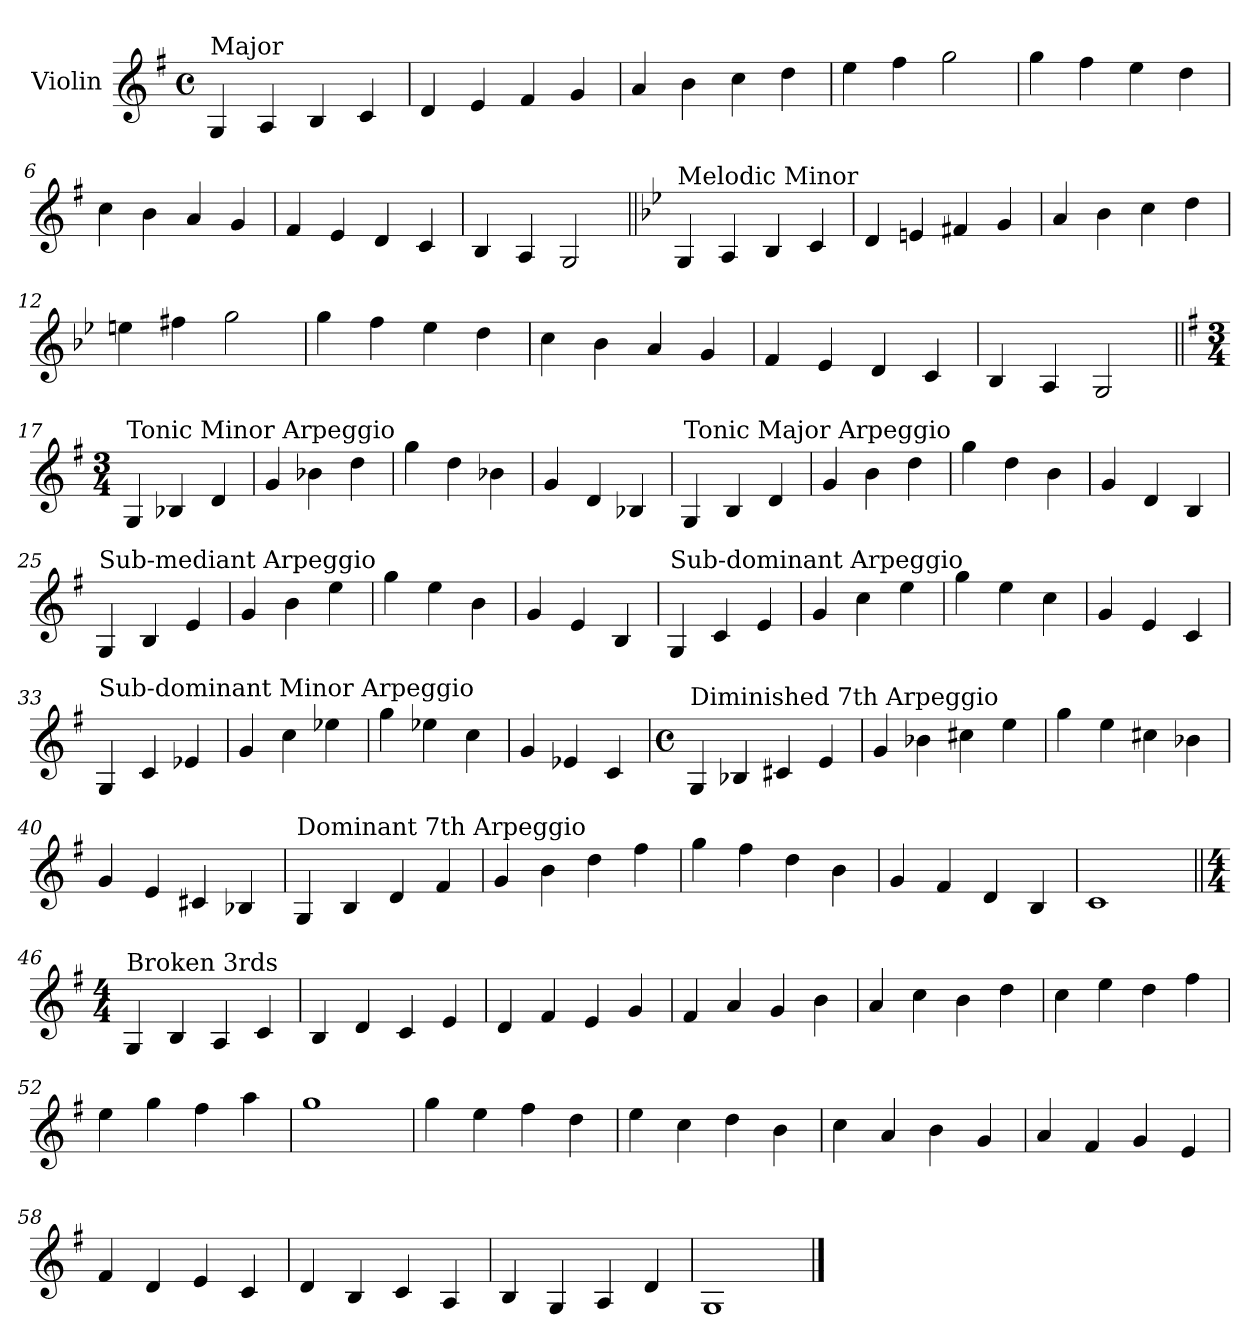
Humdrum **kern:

**kern
*part1
*staff1
*I"Violin
*I'Vln.
*clefG2
*k[f#]
*M4/4
*met(c)
*MM80
=1
!LO:TX:a:t=Major
4G/
4A/
4B/
4c/
=2
4d/
4e/
4f#/
4g/
=3
4a/
4b\
4cc\
4dd\
=4
4ee\
4ff#\
2gg\
=5
4gg\
4ff#\
4ee\
4dd\
=6
4cc\
4b\
4a/
4g/
=7
4f#/
4e/
4d/
4c/
=8
4B/
4A/
2G/
!!LO:LB:g=z
=9||
*k[b-e-]
!LO:TX:a:t=Melodic Minor
4G/
4A/
4B-/
4c/
=10
4d/
4en/
4f#X/
4g/
=11
4a/
4b-\
4cc\
4dd\
=12
4een\
4ff#X\
2gg\
=13
4gg\
4ff\
4ee-\
4dd\
=14
4cc\
4b-\
4a/
4g/
=15
4f/
4e-/
4d/
4c/
=16
4B-/
4A/
2G/
!!LO:LB:g=z
=17||
*k[f#]
*M3/4
!LO:TX:a:t=Tonic Minor Arpeggio
4G/
4B-X/
4d/
=18
4g/
4b-X\
4dd\
=19
4gg\
4dd\
4b-X\
=20
4g/
4d/
4B-X/
=21
!LO:TX:a:t=Tonic Major Arpeggio
4G/
4B/
4d/
=22
4g/
4b\
4dd\
=23
4gg\
4dd\
4b\
=24
4g/
4d/
4B/
!!LO:LB:g=z
=25
!LO:TX:a:t=Sub-mediant Arpeggio
4G/
4B/
4e/
=26
4g/
4b\
4ee\
=27
4gg\
4ee\
4b\
=28
4g/
4e/
4B/
=29
!LO:TX:a:t=Sub-dominant Arpeggio
4G/
4c/
4e/
=30
4g/
4cc\
4ee\
=31
4gg\
4ee\
4cc\
=32
4g/
4e/
4c/
!!LO:LB:g=z
=33
!LO:TX:a:t=Sub-dominant Minor Arpeggio
4G/
4c/
4e-X/
=34
4g/
4cc\
4ee-X\
=35
4gg\
4ee-X\
4cc\
=36
4g/
4e-X/
4c/
=37
*M4/4
*met(c)
!LO:TX:a:t=Diminished 7th Arpeggio
4G/
4B-X/
4c#X/
4e/
=38
4g/
4b-X\
4cc#X\
4ee\
=39
4gg\
4ee\
4cc#X\
4b-X\
=40
4g/
4e/
4c#X/
4B-X/
!!LO:LB:g=z
=41
!LO:TX:a:t=Dominant 7th Arpeggio
4G/
4B/
4d/
4f#/
=42
4g/
4b\
4dd\
4ff#\
=43
4gg\
4ff#\
4dd\
4b\
=44
4g/
4f#/
4d/
4B/
=45
1c
!!LO:LB:g=z
=46||
*M4/4
!LO:TX:a:t=Broken 3rds
4G/
4B/
4A/
4c/
=47
4B/
4d/
4c/
4e/
=48
4d/
4f#/
4e/
4g/
=49
4f#/
4a/
4g/
4b\
=50
4a/
4cc\
4b\
4dd\
=51
4cc\
4ee\
4dd\
4ff#\
=52
4ee\
4gg\
4ff#\
4aa\
=53
1gg
=54
4gg\
4ee\
4ff#\
4dd\
!!LO:LB:g=z
=55
4ee\
4cc\
4dd\
4b\
=56
4cc\
4a/
4b\
4g/
=57
4a/
4f#/
4g/
4e/
=58
4f#/
4d/
4e/
4c/
=59
4d/
4B/
4c/
4A/
=60
4B/
4G/
4A/
4d/
=61
1G
==
*-
